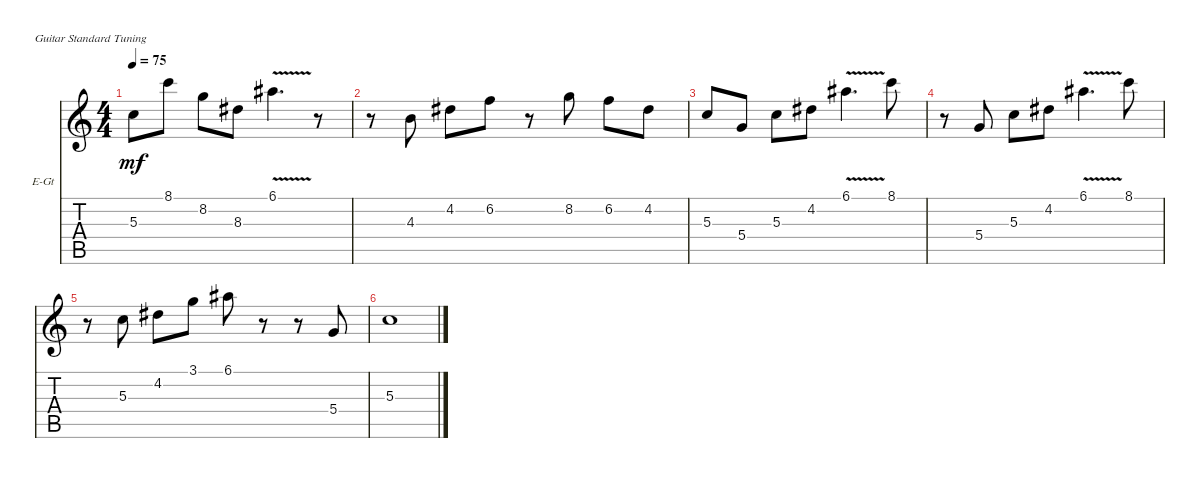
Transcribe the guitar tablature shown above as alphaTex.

\defaultSystemsLayout 4
\bracketExtendMode nobrackets
\firstSystemTrackNameOrientation horizontal
\otherSystemsTrackNameOrientation horizontal
\track ("Jazz Guitar" "E-Gt") {instrument acousticguitarnylon}
\staff {score tabs}
\tuning (E4 B3 G3 D3 A2 E2)
\ts (4 4)
\tempo 75
\clef g2
\ks c
5.3.8{dy mf} 8.1.8 8.2.8 8.3.8 6.1{v}.4{d} r.8 |
r.8 4.3.8 4.2.8 6.2.8 r.8 8.2.8 6.2.8 4.2.8 |
5.3.8 5.4.8 5.3.8 4.2.8 6.1{v}.4{d} 8.1.8 |
r.8 5.4.8 5.3.8 4.2.8 6.1{v}.4{d} 8.1.8 |
r.8 5.3.8 4.2.8 3.1.8 6.1.8 r.8 r.8 5.4.8 |
5.3.1
